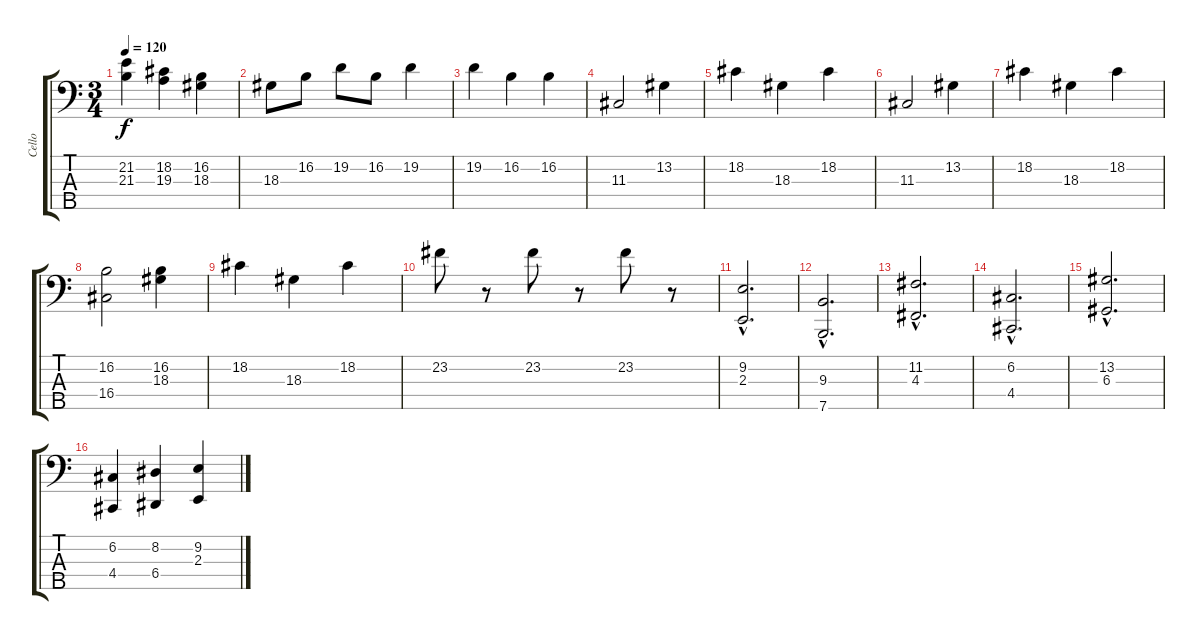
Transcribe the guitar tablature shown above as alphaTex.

\track ("Cello" "Cello") {instrument cello}
\staff {score tabs}
\tuning (B2 G2 D2 A1 E1) {hide}
\ts (3 4)
\tempo 120
\clef f4
\ks c
(21.2 21.3).4{dy f} (18.2 19.3).4 (16.2 18.3).4 |
18.3.8 16.2.8 19.2.8 16.2.8 19.2.4 |
19.2.4 16.2.4 16.2.4 |
11.3.2 13.2.4 |
18.2.4 18.3.4 18.2.4 |
11.3.2 13.2.4 |
18.2.4 18.3.4 18.2.4 |
(16.2 16.4).2 (16.2 18.3).4 |
18.2.4 18.3.4 18.2.4 |
23.2.8 r.8 23.2.8 r.8 23.2.8 r.8 |
(9.2{hac} 2.3{hac}).2{d} |
(9.3{hac} 7.5{hac}).2{d} |
(11.2{hac} 4.3{hac}).2{d} |
(6.2{hac} 4.4{hac}).2{d} |
(13.2{hac} 6.3{hac}).2{d} |
(6.2 4.4).4 (8.2 6.4).4 (9.2 2.3).4
